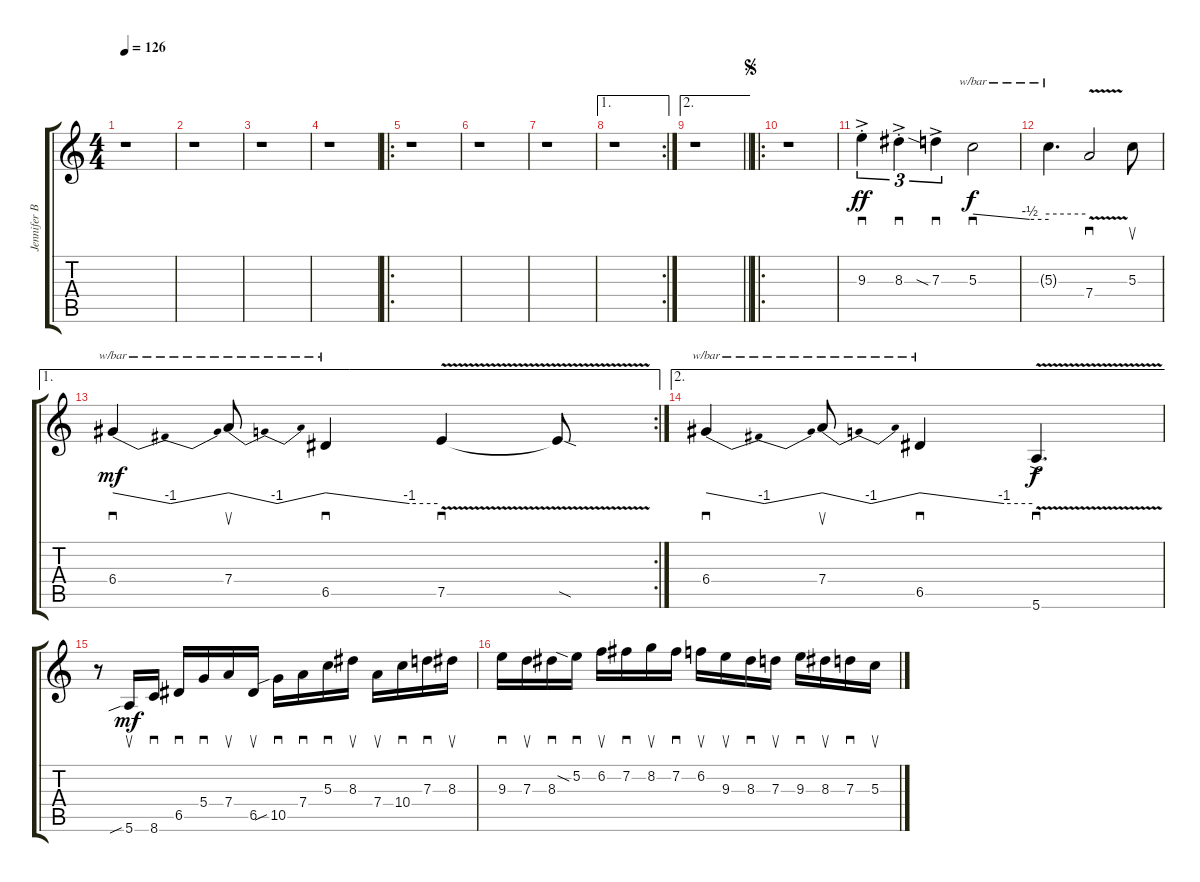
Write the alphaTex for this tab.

\track ("Jennifer Batten Lead" "Jennifer B") {instrument overdrivenguitar}
\staff {score tabs}
\tuning (E4 B3 G3 D3 A2 E2) {hide}
\ts (4 4)
\tempo 126
\clef g2
\ks c
r.1{dy ff instrument overdrivenguitar} |
r.1 |
r.1 |
r.1 |
\ro
r.1 |
r.1 |
r.1 |
\ae 1
\rc 2
r.1 |
\ae 2
\barLineRight lightlight
r.1 |
\ro
\jump segno
r.1 |
9.3{ac st}.4{sd tu (3 2)} 8.3{ac st}.4{sd tu (3 2)} 7.3{sia ac}.4{sd tu (3 2)} 5.3.2{sd tbe (custom default 0 0 45 -2 60 -2) dy f} |
5.3{t}.4{d tbe (hold default 0 0 60 0)} 7.4{v}.2{sd} 5.3.8{su} |
\ae 1
\rc 2
6.4.4{sd tbe (dip default 0 0 30 -4 60 0) dy mf} 7.4.8{su tbe (dip default 0 0 30 -4 60 0)} 6.5.4{sd tbe (custom default 0 0 45 -4 60 -4)} 7.5{v}.4{sd} 7.5{sod t}.8 |
\ae 2
6.4.4{sd tbe (dip default 0 0 30 -4 60 0)} 7.4.8{su tbe (dip default 0 0 30 -4 60 0)} 6.5.4{sd tbe (custom default 0 0 45 -4 60 -4)} 5.6{v ac}.4{d sd dy f} |
r.8 5.6{sib}.16{su dy mf} 8.6.16{sd} 6.5.16{sd} 5.4.16{sd} 7.4.16{su} 6.5.16{su} 10.5{sib}.16{sd} 7.4.16{sd} 5.3.16{sd} 8.3.16{su} 7.4.16{su} 10.4.16{sd} 7.3.16{sd} 8.3.16{su} |
9.3.16{sd} 7.3.16{su} 8.3.16{sd} 5.2{sia}.16{sd} 6.2.16{su} 7.2.16{sd} 8.2.16{su} 7.2.16{sd} 6.2.16{su} 9.3.16{su} 8.3.16{sd} 7.3.16{su} 9.3.16{sd} 8.3.16{su} 7.3.16{sd} 5.3.16{su}
